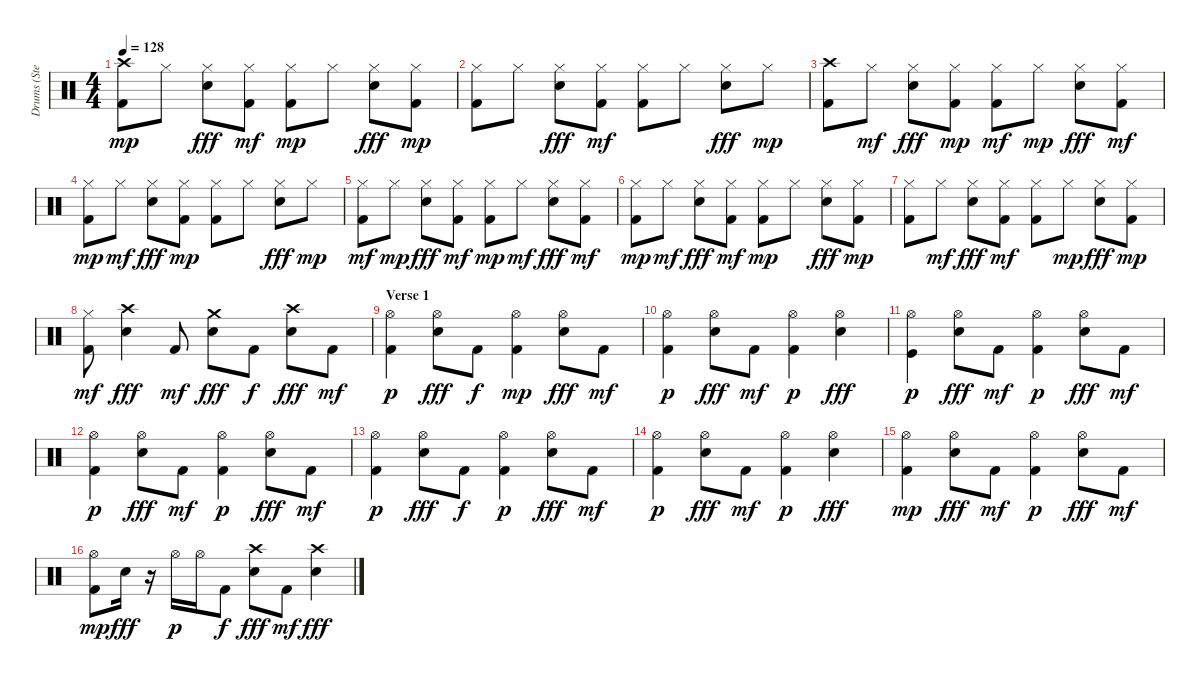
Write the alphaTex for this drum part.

\track ("Drums (Steven)" "Drums (Ste") {instrument percussion}
\staff {score}
\articulation defaults
\ts (4 4)
\tempo 128
\clef neutral
\ks c
("Kick (hit) 2" "Crash high (hit)").8{dy mp} "Hi-Hat (closed)".8 ("Hi-Hat (closed)" "Electric Snare (hit)").8{dy fff} ("Kick (hit) 2" "Hi-Hat (closed)").8{dy mf} ("Kick (hit) 2" "Hi-Hat (closed)").8{dy mp} "Hi-Hat (closed)".8 ("Hi-Hat (closed)" "Electric Snare (hit)").8{dy fff} ("Kick (hit) 2" "Hi-Hat (closed)").8{dy mp} |
("Kick (hit) 2" "Hi-Hat (closed)").8 "Hi-Hat (closed)".8 ("Hi-Hat (closed)" "Electric Snare (hit)").8{dy fff} ("Kick (hit) 2" "Hi-Hat (closed)").8{dy mf} ("Kick (hit) 2" "Hi-Hat (closed)").8 "Hi-Hat (closed)".8 ("Hi-Hat (closed)" "Electric Snare (hit)").8{dy fff} "Hi-Hat (closed)".8{dy mp} |
("Kick (hit) 2" "Crash high (hit)").8 "Hi-Hat (closed)".8{dy mf} ("Hi-Hat (closed)" "Electric Snare (hit)").8{dy fff} ("Kick (hit) 2" "Hi-Hat (closed)").8{dy mp} ("Kick (hit) 2" "Hi-Hat (closed)").8{dy mf} "Hi-Hat (closed)".8{dy mp} ("Hi-Hat (closed)" "Electric Snare (hit)").8{dy fff} ("Kick (hit) 2" "Hi-Hat (closed)").8{dy mf} |
("Kick (hit) 2" "Hi-Hat (closed)").8{dy mp} "Hi-Hat (closed)".8{dy mf} ("Hi-Hat (closed)" "Electric Snare (hit)").8{dy fff} ("Kick (hit) 2" "Hi-Hat (closed)").8{dy mp} ("Kick (hit) 2" "Hi-Hat (closed)").8 "Hi-Hat (closed)".8 ("Hi-Hat (closed)" "Electric Snare (hit)").8{dy fff} "Hi-Hat (closed)".8{dy mp} |
("Kick (hit) 2" "Hi-Hat (closed)").8{dy mf} "Hi-Hat (closed)".8{dy mp} ("Hi-Hat (closed)" "Electric Snare (hit)").8{dy fff} ("Kick (hit) 2" "Hi-Hat (closed)").8{dy mf} ("Kick (hit) 2" "Hi-Hat (closed)").8{dy mp} "Hi-Hat (closed)".8{dy mf} ("Hi-Hat (closed)" "Electric Snare (hit)").8{dy fff} ("Kick (hit) 2" "Hi-Hat (closed)").8{dy mf} |
("Kick (hit) 2" "Hi-Hat (closed)").8{dy mp} "Hi-Hat (closed)".8{dy mf} ("Hi-Hat (closed)" "Electric Snare (hit)").8{dy fff} ("Kick (hit) 2" "Hi-Hat (closed)").8{dy mf} ("Kick (hit) 2" "Hi-Hat (closed)").8{dy mp} "Hi-Hat (closed)".8 ("Hi-Hat (closed)" "Electric Snare (hit)").8{dy fff} ("Kick (hit) 2" "Hi-Hat (closed)").8{dy mp} |
("Kick (hit) 2" "Hi-Hat (closed)").8 "Hi-Hat (closed)".8{dy mf} ("Hi-Hat (closed)" "Electric Snare (hit)").8{dy fff} ("Kick (hit) 2" "Hi-Hat (closed)").8{dy mf} ("Kick (hit) 2" "Hi-Hat (closed)").8 "Hi-Hat (closed)".8{dy mp} ("Hi-Hat (closed)" "Electric Snare (hit)").8{dy fff} ("Kick (hit) 2" "Hi-Hat (closed)").8{dy mp} |
("Kick (hit) 2" "Hi-Hat (closed)").8{dy mf} ("Crash high (hit)" "Electric Snare (hit)").4{dy fff} "Kick (hit) 2".8{dy mf} ("Crash medium (hit)" "Electric Snare (hit)").8{dy fff} "Kick (hit) 2".8{dy f} ("Crash high (hit)" "Electric Snare (hit)").8{dy fff} "Kick (hit) 2".8{dy mf} |
\section ("" "Verse 1")
("Kick (hit) 2" "Hi-Hat (open)").4{dy p} ("Hi-Hat (open)" "Electric Snare (hit)").8{dy fff} "Kick (hit) 2".8{dy f} ("Kick (hit) 2" "Hi-Hat (open)").4{dy mp} ("Hi-Hat (open)" "Electric Snare (hit)").8{dy fff} "Kick (hit) 2".8{dy mf} |
("Kick (hit) 2" "Hi-Hat (open)").4{dy p} ("Hi-Hat (open)" "Electric Snare (hit)").8{dy fff} "Kick (hit) 2".8{dy mf} ("Kick (hit) 2" "Hi-Hat (open)").4{dy p} ("Hi-Hat (open)" "Electric Snare (hit)").4{dy fff} |
("Kick (hit)" "Hi-Hat (open)").4{dy p} ("Hi-Hat (open)" "Electric Snare (hit)").8{dy fff} "Kick (hit) 2".8{dy mf} ("Kick (hit) 2" "Hi-Hat (open)").4{dy p} ("Hi-Hat (open)" "Electric Snare (hit)").8{dy fff} "Kick (hit) 2".8{dy mf} |
("Kick (hit) 2" "Hi-Hat (open)").4{dy p} ("Hi-Hat (open)" "Electric Snare (hit)").8{dy fff} "Kick (hit) 2".8{dy mf} ("Kick (hit) 2" "Hi-Hat (open)").4{dy p} ("Hi-Hat (open)" "Electric Snare (hit)").8{dy fff} "Kick (hit) 2".8{dy mf} |
("Kick (hit) 2" "Hi-Hat (open)").4{dy p} ("Hi-Hat (open)" "Electric Snare (hit)").8{dy fff} "Kick (hit) 2".8{dy f} ("Kick (hit) 2" "Hi-Hat (open)").4{dy p} ("Hi-Hat (open)" "Electric Snare (hit)").8{dy fff} "Kick (hit) 2".8{dy mf} |
("Kick (hit) 2" "Hi-Hat (open)").4{dy p} ("Hi-Hat (open)" "Electric Snare (hit)").8{dy fff} "Kick (hit) 2".8{dy mf} ("Kick (hit) 2" "Hi-Hat (open)").4{dy p} ("Hi-Hat (open)" "Electric Snare (hit)").4{dy fff} |
("Kick (hit) 2" "Hi-Hat (open)").4{dy mp} ("Hi-Hat (open)" "Electric Snare (hit)").8{dy fff} "Kick (hit) 2".8{dy mf} ("Kick (hit) 2" "Hi-Hat (open)").4{dy p} ("Hi-Hat (open)" "Electric Snare (hit)").8{dy fff} "Kick (hit) 2".8{dy mf} |
("Kick (hit) 2" "Hi-Hat (open)").8{dy mp} "Electric Snare (hit)".16{dy fff} r.16 "Hi-Hat (open)".16{dy p} "Hi-Hat (open)".16 "Kick (hit) 2".8{dy f} ("Crash high (hit)" "Electric Snare (hit)").8{dy fff} "Kick (hit) 2".8{dy mf} ("Crash high (hit)" "Electric Snare (hit)").4{dy fff}
